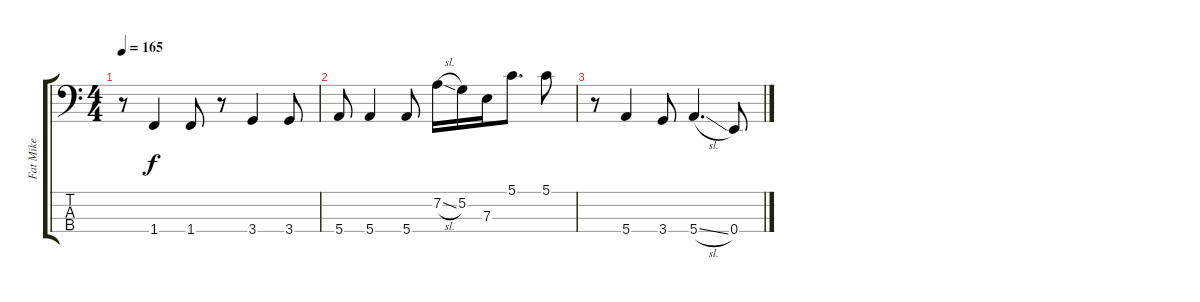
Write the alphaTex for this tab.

\track ("Fat Mike" "Fat Mike") {instrument electricbasspick}
\staff {score tabs}
\tuning (G2 D2 A1 E1) {hide}
\ts (4 4)
\tempo 165
\clef f4
\ks c
r.8{dy f} 1.4.4 1.4.8 r.8 3.4.4 3.4.8 |
5.4.8 5.4.4 5.4.8 7.2{sl}.16 5.2.16 7.3.16 5.1.8{d} 5.1.8 |
r.8 5.4.4 3.4.8 5.4{sl}.4{d} 0.4.8
